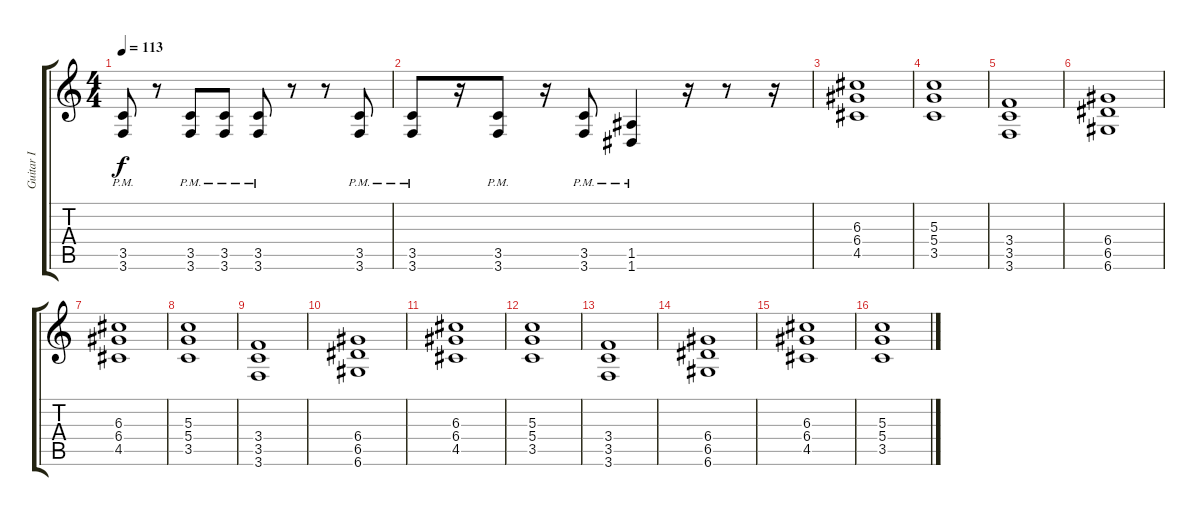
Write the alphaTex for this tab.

\track ("Guitar I" "Guitar I") {instrument distortionguitar}
\staff {score tabs}
\tuning (E4 B3 G3 D3 A2 D2) {hide}
\ts (4 4)
\tempo 113
\clef g2
\ks c
(3.5{pm} 3.6{pm}).8{dy f volume 15} r.8 (3.5{pm} 3.6{pm}).8 (3.5{pm} 3.6{pm}).8 (3.5{pm} 3.6{pm}).8 r.8 r.8 (3.5{pm} 3.6{pm}).8 |
(3.5{pm} 3.6{pm}).8 r.16 (3.5{pm} 3.6{pm}).8 r.16 (3.5{pm} 3.6{pm}).8 (1.5{pm} 1.6{pm}).4 r.16 r.8 r.16 |
(6.3 6.4 4.5).1 |
(5.3 5.4 3.5).1 |
(3.4 3.5 3.6).1 |
(6.4 6.5 6.6).1 |
(6.3 6.4 4.5).1 |
(5.3 5.4 3.5).1 |
(3.4 3.5 3.6).1 |
(6.4 6.5 6.6).1 |
(6.3 6.4 4.5).1 |
(5.3 5.4 3.5).1 |
(3.4 3.5 3.6).1 |
(6.4 6.5 6.6).1 |
(6.3 6.4 4.5).1 |
(5.3 5.4 3.5).1
